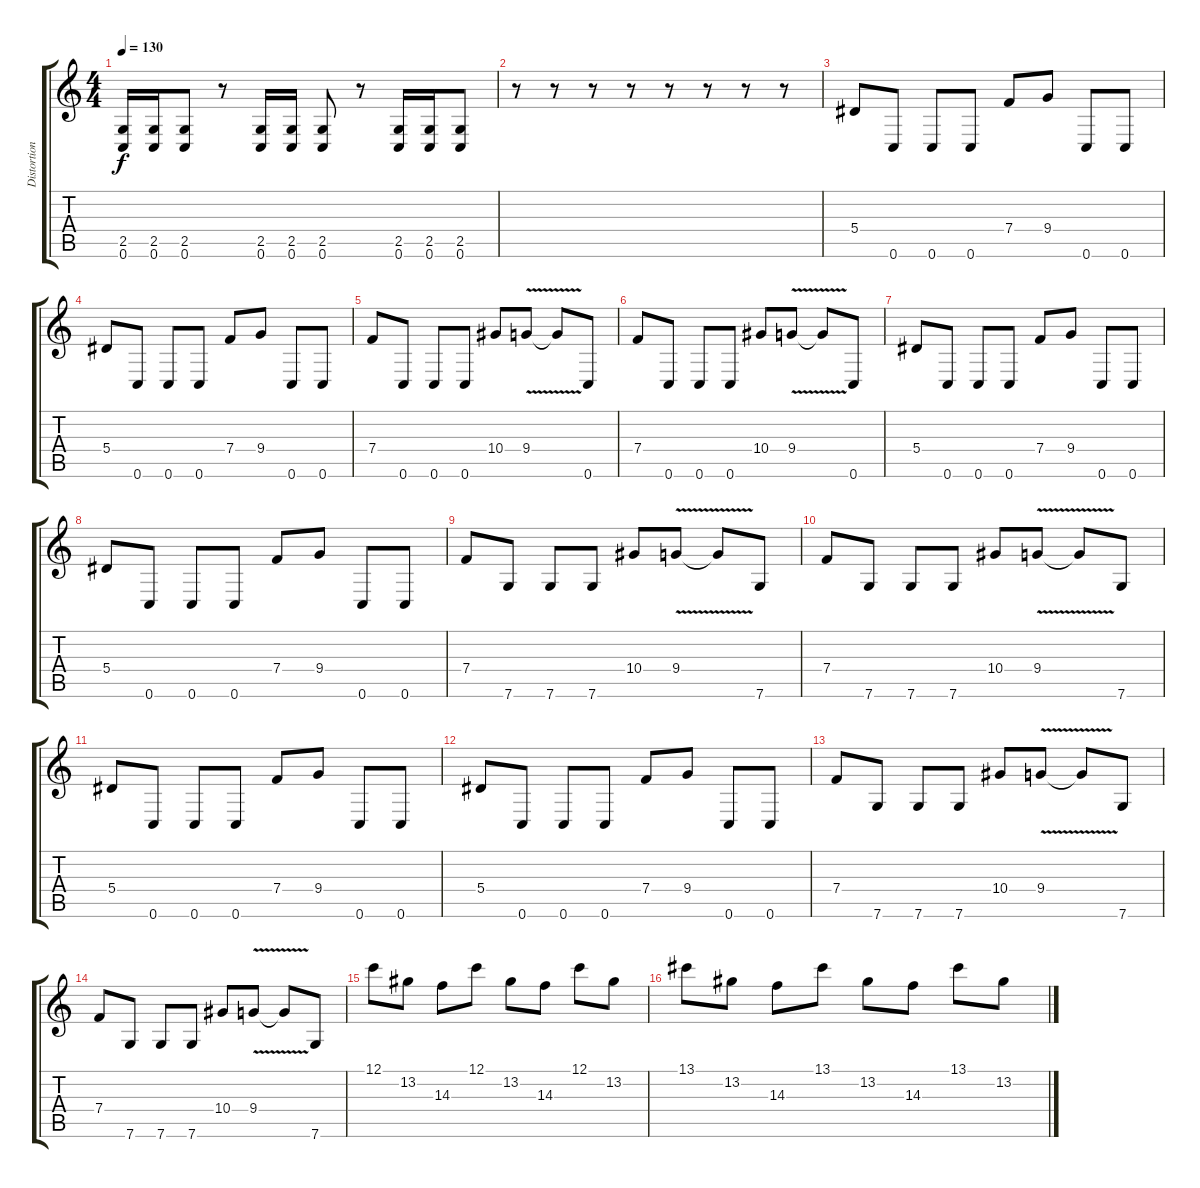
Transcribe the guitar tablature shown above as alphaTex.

\track ("Distortion Guitar" "Distortion") {instrument distortionguitar}
\staff {score tabs}
\tuning (C4 G3 Eb3 Bb2 F2 C2) {hide}
\ts (4 4)
\tempo 130
\clef g2
\ks c
(2.5 0.6).16{dy f} (2.5 0.6).16 (2.5 0.6).8 r.8 (2.5 0.6).16 (2.5 0.6).16 (2.5 0.6).8 r.8 (2.5 0.6).16 (2.5 0.6).16 (2.5 0.6).8 |
r.8 r.8 r.8 r.8 r.8 r.8 r.8 r.8 |
5.4.8 0.6.8 0.6.8 0.6.8 7.4.8 9.4.8 0.6.8 0.6.8 |
5.4.8 0.6.8 0.6.8 0.6.8 7.4.8 9.4.8 0.6.8 0.6.8 |
7.4.8 0.6.8 0.6.8 0.6.8 10.4.8 9.4{v}.8 9.4{t}.8 0.6.8 |
7.4.8 0.6.8 0.6.8 0.6.8 10.4.8 9.4{v}.8 9.4{t}.8 0.6.8 |
5.4.8 0.6.8 0.6.8 0.6.8 7.4.8 9.4.8 0.6.8 0.6.8 |
5.4.8 0.6.8 0.6.8 0.6.8 7.4.8 9.4.8 0.6.8 0.6.8 |
7.4.8 7.6.8 7.6.8 7.6.8 10.4.8 9.4{v}.8 9.4{t}.8 7.6.8 |
7.4.8 7.6.8 7.6.8 7.6.8 10.4.8 9.4{v}.8 9.4{t}.8 7.6.8 |
5.4.8 0.6.8 0.6.8 0.6.8 7.4.8 9.4.8 0.6.8 0.6.8 |
5.4.8 0.6.8 0.6.8 0.6.8 7.4.8 9.4.8 0.6.8 0.6.8 |
7.4.8 7.6.8 7.6.8 7.6.8 10.4.8 9.4{v}.8 9.4{t}.8 7.6.8 |
7.4.8 7.6.8 7.6.8 7.6.8 10.4.8 9.4{v}.8 9.4{t}.8 7.6.8 |
12.1.8 13.2.8 14.3.8 12.1.8 13.2.8 14.3.8 12.1.8 13.2.8 |
13.1.8 13.2.8 14.3.8 13.1.8 13.2.8 14.3.8 13.1.8 13.2.8
